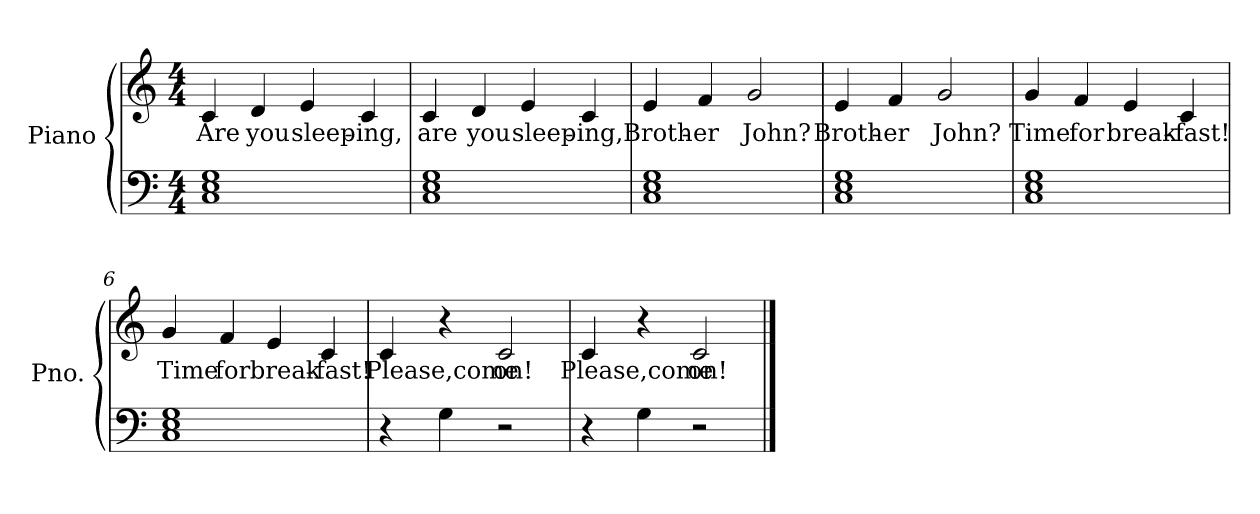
**kern	**kern	**text
*part1	*part1	*part1
*staff2	*staff1	*staff1
*I"Piano	*	*
*I'Pno.	*	*
*clefF4	*clefG2	*
*k[]	*k[]	*
*C:	*C:	*
*M4/4	*M4/4	*
=1	=1	=1
!	!	!LO:LY:b
1C 1E 1G	4c/	Are
!	!	!LO:LY:b
.	4d/	you
!	!	!LO:LY:b
.	4e/	sleep-
!	!	!LO:LY:b
.	4c/	-ing,
=2	=2	=2
!	!	!LO:LY:b
1C 1E 1G	4c/	are
!	!	!LO:LY:b
.	4d/	you
!	!	!LO:LY:b
.	4e/	sleep-
!	!	!LO:LY:b
.	4c/	-ing,
=3	=3	=3
!	!	!LO:LY:b
1C 1E 1G	4e/	Broth-
!	!	!LO:LY:b
.	4f/	-er
!	!	!LO:LY:b
.	2g/	John?
=4	=4	=4
!	!	!LO:LY:b
1C 1E 1G	4e/	Broth-
!	!	!LO:LY:b
.	4f/	-er
!	!	!LO:LY:b
.	2g/	John?
=5	=5	=5
!	!	!LO:LY:b
1C 1E 1G	4g/	Time
!	!	!LO:LY:b
.	4f/	for
!	!	!LO:LY:b
.	4e/	break-
!	!	!LO:LY:b
.	4c/	-fast!
!!LO:LB:g=z
=6	=6	=6
!	!	!LO:LY:b
1C 1E 1G	4g/	Time
!	!	!LO:LY:b
.	4f/	for
!	!	!LO:LY:b
.	4e/	break-
!	!	!LO:LY:b
.	4c/	-fast!
=7	=7	=7
!	!	!LO:LY:b
4r	4c/	Please,come
4G\	4r	.
!	!	!LO:LY:b
2r	2c/	on!
=8	=8	=8
!	!	!LO:LY:b
4r	4c/	Please,come
4G\	4r	.
!	!	!LO:LY:b
2r	2c/	on!
==	==	==
*-	*-	*-
